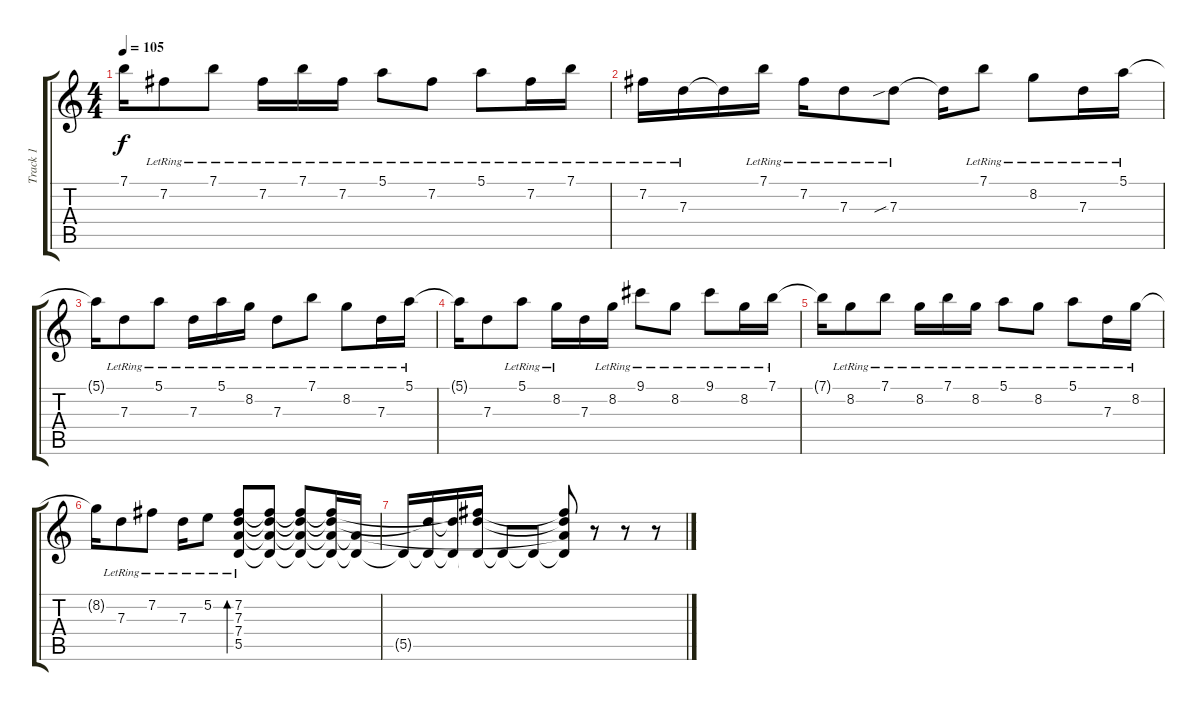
\track ("Track 1" "Track 1") {instrument acousticguitarsteel}
\staff {score tabs}
\tuning (E4 B3 G3 D3 A2 E2) {hide}
\ts (4 4)
\tempo 105
\clef g2
\ks c
7.1{t}.16{dy f} 7.2{lr}.8 7.1{lr}.8 7.2{lr}.16 7.1{lr}.16 7.2{lr}.16 5.1{lr}.8 7.2{lr}.8 5.1{lr}.8 7.2{lr}.16 7.1{lr}.16 |
7.2{lr}.16 7.3{lr}.16 7.3{t}.16 7.1{lr}.16 7.2{lr}.16 7.3{lr}.8 7.3{sib lr}.8 7.3{t}.16 7.1{lr}.8 8.2{lr}.8 7.3{lr}.16 5.1{lr}.16 |
5.1{t}.16 7.3{lr}.8 5.1{lr}.8 7.3{lr}.16 5.1{lr}.16 8.2{lr}.16 7.3{lr}.8 7.1{lr}.8 8.2{lr}.8 7.3{lr}.16 5.1{lr}.16 |
5.1{t}.16 7.3.8 5.1{lr}.8 8.2{lr}.16 7.3.16 8.2{lr}.16 9.1{lr}.8 8.2{lr}.8 9.1{lr}.8 8.2{lr}.16 7.1{lr}.16 |
7.1{t}.16 8.2{lr}.8 7.1{lr}.8 8.2{lr}.16 7.1{lr}.16 8.2{lr}.16 5.1{lr}.8 8.2{lr}.8 5.1{lr}.8 7.3{lr}.16 8.2{lr}.16 |
8.2{t}.16 7.3{lr}.8 7.2{lr}.8 7.3{lr}.16 5.2{lr}.8 (7.2{lr} 7.3 7.4 5.5).8{bd 120} (7.2{t} 7.3{t} 7.4{t} 5.5{t}).8 (7.2{t} 7.3{t} 7.4{t} 5.5{t}).8 (7.2{t} 7.3{t} 7.4{t} 5.5{t}).16 (7.4{t} 5.5{t}).16 |
5.5{t}.16 (7.3{t} 5.5{t}).16 (7.3{t} 5.5{t}).16 (7.2{t} 7.3{t} 5.5{t}).16 5.5{t}.8 5.5{t}.8 (7.2{t} 7.3{t} 7.4{t} 5.5{t}).8 r.8 r.8 r.8
